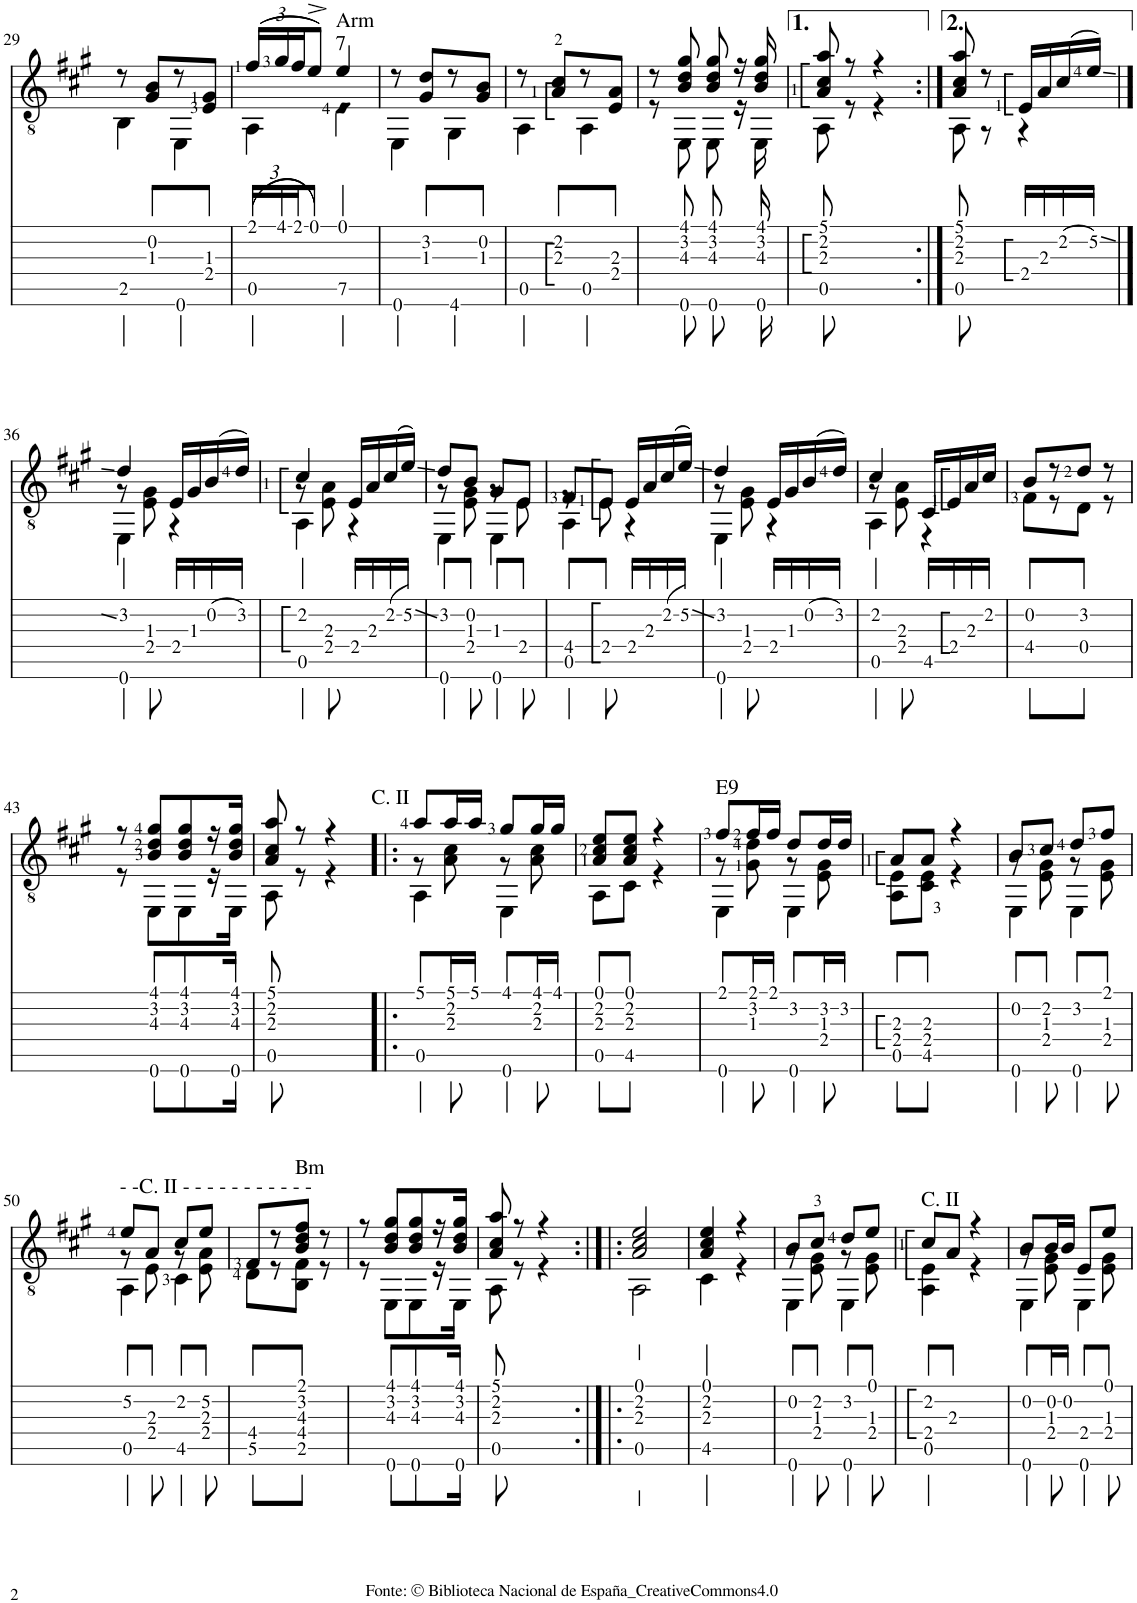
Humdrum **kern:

**kern	**kern
*part2	*part1
*staff2	*staff1
*I"Chitarra classica (Intavolatura)	*I"Guitar
!!LO:PB:g=z
*	*clefGv2
*k[f#c#g#]	*k[f#c#g#]
*M2/4	*M2/4
=29	=29
*^	*^
8r	4BB\	8r	4BB\
8G#/ 8B/L	.	8G#/ 8B/L	.
8r	4EE\	8r	4EE\
8E/ 8G#/J	.	8E/ 8G#/J	.
=30	=30	=30	=30
*Xbrackettup	*	*Xbrackettup	*
((24f#/LL	4AA\	((24f#/LL	4AA\
24g#/	.	24g#/	.
24f#/J	.	24f#/J	.
8e/J))	.	8e^/J))	.
!	!	!LO:TX:a:t=Arm	!
!	!	!LO:TX:a:t=7	!
!	!LO:N:head=diamond	!	!LO:N:head=diamond
4e/	4E\	4e/	4E\
=31	=31	=31	=31
8r	4EE\	8r	4EE\
8G#/ 8d/L	.	8G#/ 8d/L	.
8r	4GG#\	8r	4GG#\
8G#/ 8B/J	.	8G#/ 8B/J	.
=32	=32	=32	=32
8r	4AA\	8r	4AA\
8A/ 8c#/L	.	8A/ 8c#/L	.
8r	4AA\	8r	4AA\
8E/ 8A/J	.	8E/ 8A/J	.
=33	=33	=33	=33
8r	8r	8r	8r
8B/ 8d/ 8g#/	8EE\	8B/ 8d/ 8g#/	8EE\
8B/ 8d/ 8g#/	8EE\	8B/ 8d/ 8g#/	8EE\
16r	16r	16r	16r
16B/ 16d/ 16g#/	16EE\	16B/ 16d/ 16g#/	16EE\
=34	=34	=34	=34
8A/ 8c#/ 8a/	8AA\	8A/ 8c#/ 8a/	8AA\
8r	8r	8r	8r
4r	4r	4r	4r
=35:|!	=35:|!	=35:|!	=35:|!
8A/ 8c#/ 8a/	8AA\	8A/ 8c#/ 8a/	8AA\
8r	8r	8r	8r
16E/LL	4r	16E/LL	4r
16A/	.	16A/	.
(16c#/	.	(16c#/	.
16e/JJ)	.	16e/JJ)	.
!!LO:LB:g=z
==36	==36	==36	==36
*	*^	*	*^
4d/	8r	4EE\	4d/	8r	4EE\
.	8E\ 8G#\	.	.	8E\ 8G#\	.
16E/LL	4r	4ryy	16E/LL	4r	4ryy
16G#/	.	.	16G#/	.	.
(16B/	.	.	(16B/	.	.
16d/JJ)	.	.	16d/JJ)	.	.
=37	=37	=37	=37	=37	=37
4c#/	8r	4AA\	4c#/	8r	4AA\
.	8E\ 8A\	.	.	8E\ 8A\	.
16E/LL	4r	4ryy	16E/LL	4r	4ryy
16A/	.	.	16A/	.	.
(16c#/	.	.	(16c#/	.	.
16e/JJ)	.	.	16e/JJ)	.	.
=38	=38	=38	=38	=38	=38
8d/L	8r	4EE\	8d/L	8r	4EE\
8B/J	8E\ 8G#\	.	8B/J	8E\ 8G#\	.
8G#/L	8r	4EE\	8G#/L	8r	4EE\
8E/J	8E\	.	8E/J	8E\	.
=39	=39	=39	=39	=39	=39
8F#/L	8r	4AA\	8F#/L	8r	4AA\
8E/J	8E\	.	8E/J	8E\	.
16E/LL	4r	4ryy	16E/LL	4r	4ryy
16A/	.	.	16A/	.	.
(16c#/	.	.	(16c#/	.	.
16e/JJ)	.	.	16e/JJ)	.	.
=40	=40	=40	=40	=40	=40
4d/	8r	4EE\	4d/	8r	4EE\
.	8E\ 8G#\	.	.	8E\ 8G#\	.
16E/LL	4r	4ryy	16E/LL	4r	4ryy
16G#/	.	.	16G#/	.	.
(16B/	.	.	(16B/	.	.
16d/JJ)	.	.	16d/JJ)	.	.
=41	=41	=41	=41	=41	=41
4c#/	8r	4AA\	4c#/	8r	4AA\
.	8E\ 8A\	.	.	8E\ 8A\	.
16C#/LL	4r	4ryy	16C#/LL	4r	4ryy
16E/	.	.	16E/	.	.
16A/	.	.	16A/	.	.
16c#/JJ	.	.	16c#/JJ	.	.
*	*v	*v	*	*	*
*	*	*	*v	*v
=42	=42	=42	=42
8B/L	8F#\L	8B/L	8F#\L
8r	8r	8r	8r
8d/J	8D\J	8d/J	8D\J
8r	8r	8r	8r
!!LO:LB:g=z	!!
=43	=43	=43	=43
8r	8r	8r	8r
8B/ 8d/ 8g#/L	8EE\L	8B/ 8d/ 8g#/L	8EE\L
8B/ 8d/ 8g#/	8EE\	8B/ 8d/ 8g#/	8EE\
16r	16r	16r	16r
16B/ 16d/ 16g#/JJ	16EE\JJ	16B/ 16d/ 16g#/JJ	16EE\JJ
=44	=44	=44	=44
8A/ 8c#/ 8a/	8AA\	8A/ 8c#/ 8a/	8AA\
8r	8r	8r	8r
4r	4r	4r	4r
=45!|:	=45!|:	=45!|:	=45!|:
*	*^	*	*^
!	!	!	!LO:TX:a:t=C. II	!	!
8a/L	8r	4AA\	8a/L	8r	4AA\
16a/L	8A\ 8c#\	.	16a/L	8A\ 8c#\	.
16a/JJ	.	.	16a/JJ	.	.
8g#/L	8r	4EE\	8g#/L	8r	4EE\
16g#/L	8A\ 8c#\	.	16g#/L	8A\ 8c#\	.
16g#/JJ	.	.	16g#/JJ	.	.
*	*v	*v	*	*	*
*	*	*	*v	*v
=46	=46	=46	=46
8A/ 8c#/ 8e/L	8AA\L	8A/ 8c#/ 8e/L	8AA\L
8A/ 8c#/ 8e/J	8C#\J	8A/ 8c#/ 8e/J	8C#\J
4r	4r	4r	4r
=47	=47	=47	=47
*	*^	*	*^
!	!	!	!LO:TX:a:t=E9	!	!
8f#/L	8r	4EE\	8f#/L	8r	4EE\
16f#/L	8G#\ 8d\	.	16f#/L	8G#\ 8d\	.
16f#/JJ	.	.	16f#/JJ	.	.
8d/L	8r	4EE\	8d/L	8r	4EE\
16d/L	8E\ 8G#\	.	16d/L	8E\ 8G#\	.
16d/JJ	.	.	16d/JJ	.	.
*	*v	*v	*	*	*
*	*	*	*v	*v
=48	=48	=48	=48
8A/L	8AA\ 8E\L	8A/L	8AA\ 8E\L
8A/J	8C#\ 8E\J	8A/J	8C#\ 8E\J
4r	4r	4r	4r
=49	=49	=49	=49
*	*^	*	*^
8B/L	8r	4EE\	8B/L	8r	4EE\
8c#/J	8E\ 8G#\	.	8c#/J	8E\ 8G#\	.
8d/L	8r	4EE\	8d/L	8r	4EE\
8f#/J	8E\ 8G#\	.	8f#/J	8E\ 8G#\	.
!!LO:LB:g=z	!!	!!
=50	=50	=50	=50	=50	=50
!	!	!	!LO:TX:a:t=- -C. II - - - - - - - - - - -	!	!
8e/L	8r	4AA\	8e/L	8r	4AA\
8A/J	8E\	.	8A/J	8E\	.
8c#/L	8r	4C#\	8c#/L	8r	4C#\
8e/J	8E\ 8A\	.	8e/J	8E\ 8A\	.
*	*v	*v	*	*	*
*	*	*	*v	*v
=51	=51	=51	=51
8F#/L	8D\L	8F#/L	8D\L
8r	8r	8r	8r
!	!	!LO:TX:a:t=Bm	!
8B/ 8d/ 8f#/J	8BB\ 8F#\J	8B/ 8d/ 8f#/J	8BB\ 8F#\J
8r	8r	8r	8r
=52	=52	=52	=52
8r	8r	8r	8r
8B/ 8d/ 8g#/L	8EE\L	8B/ 8d/ 8g#/L	8EE\L
8B/ 8d/ 8g#/	8EE\	8B/ 8d/ 8g#/	8EE\
16r	16r	16r	16r
16B/ 16d/ 16g#/JJ	16EE\JJ	16B/ 16d/ 16g#/JJ	16EE\JJ
=53	=53	=53	=53
8A/ 8c#/ 8a/	8AA\	8A/ 8c#/ 8a/	8AA\
8r	8r	8r	8r
4r	4r	4r	4r
=54:|!|:	=54:|!|:	=54:|!|:	=54:|!|:
2A/ 2c#/ 2e/	2AA\	2A/ 2c#/ 2e/	2AA\
=55	=55	=55	=55
4A/ 4c#/ 4e/	4C#\	4A/ 4c#/ 4e/	4C#\
4r	4r	4r	4r
=56	=56	=56	=56
*	*^	*	*^
8B/L	8r	4EE\	8B/L	8r	4EE\
8c#/J	8E\ 8G#\	.	8c#/J	8E\ 8G#\	.
8d/L	8r	4EE\	8d/L	8r	4EE\
8e/J	8E\ 8G#\	.	8e/J	8E\ 8G#\	.
*	*v	*v	*	*	*
*	*	*	*v	*v
=57	=57	=57	=57
!	!	!LO:TX:a:t=C. II	!
8c#/L	4AA\ 4E\	8c#/L	4AA\ 4E\
8A/J	.	8A/J	.
4r	4r	4r	4r
=58	=58	=58	=58
*	*^	*	*^
8B/L	8r	4EE\	8B/L	8r	4EE\
16B/L	8E\ 8G#\	.	16B/L	8E\ 8G#\	.
16B/JJ	.	.	16B/JJ	.	.
8E/L	8ryy	4EE\	8E/L	8ryy	4EE\
8e/J	8E\ 8G#\	.	8e/J	8E\ 8G#\	.
*v	*v	*v	*	*	*
*	*v	*v	*v
=	=
*-	*-
